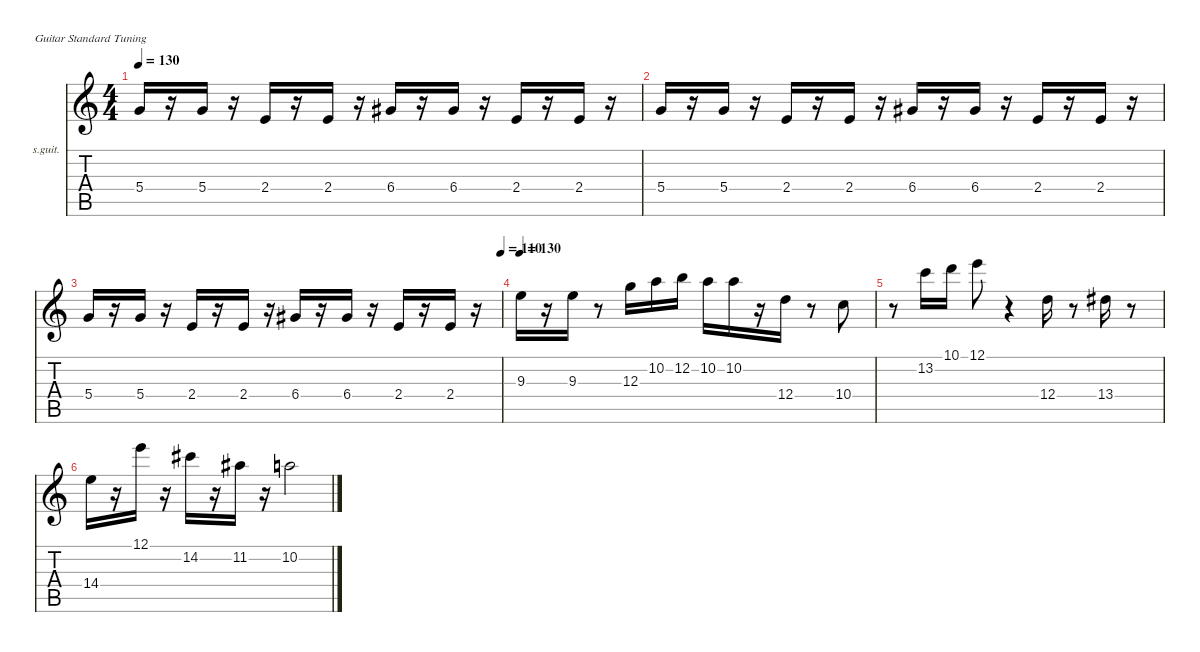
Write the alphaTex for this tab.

\hideDynamics
\bracketExtendMode nobrackets
\firstSystemTrackNameOrientation horizontal
\otherSystemsTrackNameOrientation horizontal
\track ("王玥昊" "s.guit.") {instrument acousticguitarsteel}
\staff {score tabs}
\tuning (E4 B3 G3 D3 A2 E2)
\ts (4 4)
\tempo 130
\clef g2
\ks c
5.4.16{dy fff} r.16 5.4.16 r.16 2.4.16 r.16 2.4.16 r.16 6.4{acc #}.16{dy f} r.16 6.4{acc #}.16 r.16 2.4.16{dy fff} r.16 2.4.16 r.16 |
5.4.16 r.16 5.4.16 r.16 2.4.16 r.16 2.4.16 r.16 6.4{acc #}.16{dy f} r.16 6.4{acc #}.16 r.16 2.4.16{dy fff} r.16 2.4.16 r.16 |
\tempo (110 1)
5.4.16 r.16 5.4.16 r.16 2.4.16 r.16 2.4.16 r.16 6.4{acc #}.16{dy f} r.16 6.4{acc #}.16 r.16 2.4.16{dy fff} r.16 2.4.16 r.16 |
\tempo 130
9.3.16 r.16 9.3.16 r.8 12.3.16 10.2.16 12.2.16 10.2.16 10.2.16 r.16 12.4.16 r.8 10.4.8 |
r.8 13.2.16 10.1.16 12.1.8 r.4 12.4.16 r.8 13.4{acc #}.16 r.8 |
14.4.16 r.16 12.1.16 r.16 14.2{acc #}.16 r.16 11.2{acc #}.16 r.16 10.2.2{dy f}
